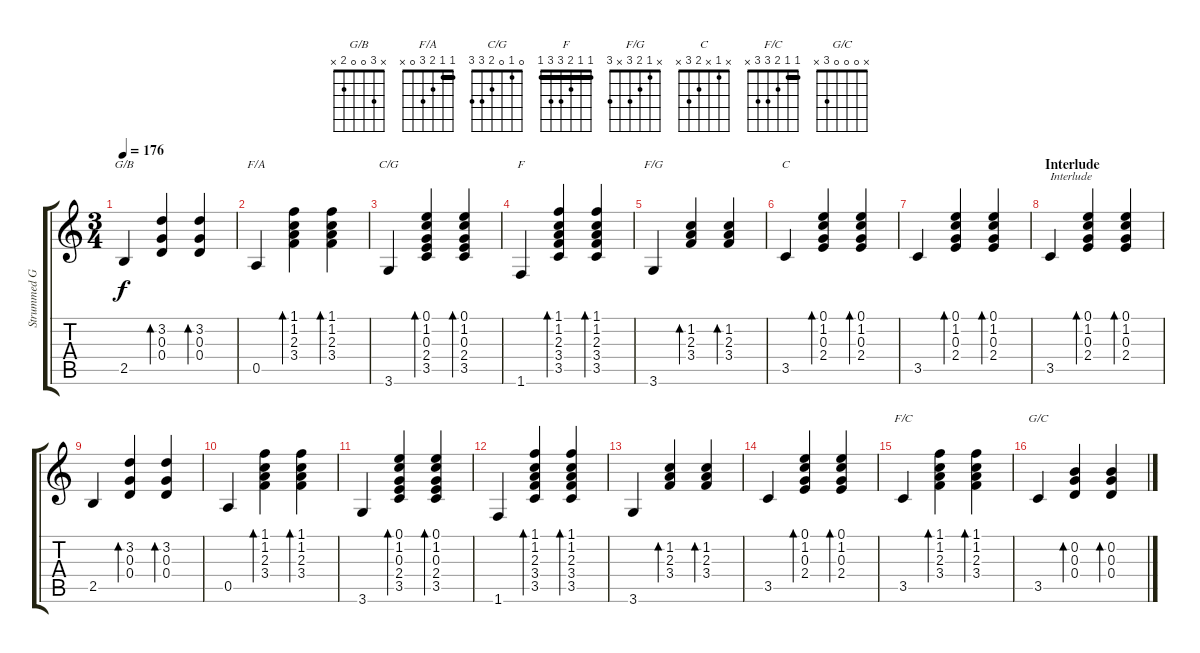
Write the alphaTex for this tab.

\track ("Strummed Guitar" "Strummed G") {instrument acousticguitarsteel}
\staff {score tabs}
\tuning (E4 B3 G3 D3 A2 E2) {hide}
\chord ("G/B" x 3 0 0 2 x)
\chord ("F/A" 1 1 2 3 0 x) {barre 1}
\chord ("C/G" 0 1 0 2 3 3)
\chord ("F" 1 1 2 3 3 1) {barre 1}
\chord ("F/G" x 1 2 3 x 3)
\chord ("C" x 1 x 2 3 x)
\chord ("F/C" 1 1 2 3 3 x) {barre 1}
\chord ("G/C" x 0 0 0 3 x)
\ts (3 4)
\tempo 176
\clef g2
\ks c
2.5.4{ch "G/B" dy f} (3.2 0.3 0.4).4{bd 60} (3.2 0.3 0.4).4{bd 60} |
0.5.4{ch "F/A"} (1.1 1.2 2.3 3.4).4{bd 60} (1.1 1.2 2.3 3.4).4{bd 60} |
3.6.4{ch "C/G"} (0.1 1.2 0.3 2.4 3.5).4{bd 60} (0.1 1.2 0.3 2.4 3.5).4{bd 60} |
1.6.4{ch "F"} (1.1 1.2 2.3 3.4 3.5).4{bd 60} (1.1 1.2 2.3 3.4 3.5).4{bd 60} |
3.6.4{ch "F/G"} (1.2 2.3 3.4).4{bd 60} (1.2 2.3 3.4).4{bd 60} |
3.5.4{ch "C"} (0.1 1.2 0.3 2.4).4{bd 60} (0.1 1.2 0.3 2.4).4{bd 60} |
3.5.4 (0.1 1.2 0.3 2.4).4{bd 60} (0.1 1.2 0.3 2.4).4{bd 60} |
\section ("" "Interlude")
3.5.4{txt "Interlude"} (0.1 1.2 0.3 2.4).4{bd 60} (0.1 1.2 0.3 2.4).4{bd 60} |
2.5.4 (3.2 0.3 0.4).4{bd 60} (3.2 0.3 0.4).4{bd 60} |
0.5.4 (1.1 1.2 2.3 3.4).4{bd 60} (1.1 1.2 2.3 3.4).4{bd 60} |
3.6.4 (0.1 1.2 0.3 2.4 3.5).4{bd 60} (0.1 1.2 0.3 2.4 3.5).4{bd 60} |
1.6.4 (1.1 1.2 2.3 3.4 3.5).4{bd 60} (1.1 1.2 2.3 3.4 3.5).4{bd 60} |
3.6.4 (1.2 2.3 3.4).4{bd 60} (1.2 2.3 3.4).4{bd 60} |
3.5.4 (0.1 1.2 0.3 2.4).4{bd 60} (0.1 1.2 0.3 2.4).4{bd 60} |
3.5.4{ch "F/C"} (1.1 1.2 2.3 3.4).4{bd 60} (1.1 1.2 2.3 3.4).4{bd 60} |
3.5.4{ch "G/C"} (0.2 0.3 0.4).4{bd 60} (0.2 0.3 0.4).4{bd 60}
